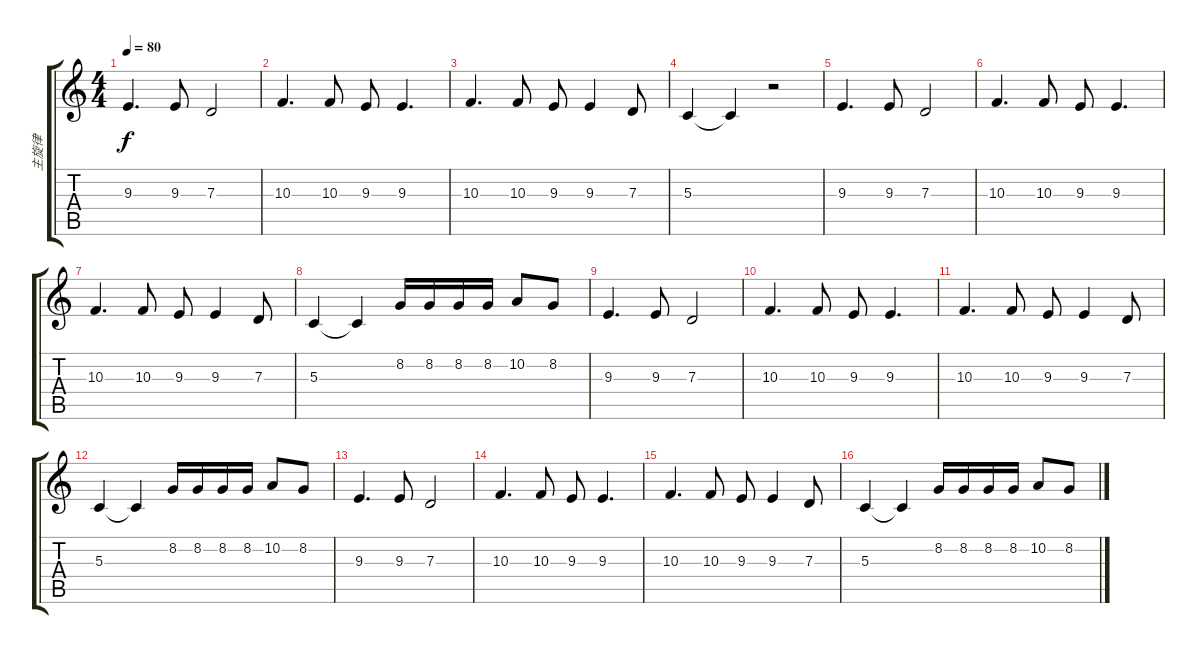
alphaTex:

\track ("主旋律" "主旋律") {instrument bassoon}
\staff {score tabs}
\tuning (E4 B3 G3 D3 A2 E2) {hide}
\ts (4 4)
\tempo 80
\clef g2
\ks c
9.3.4{d dy f} 9.3.8 7.3.2 |
10.3.4{d} 10.3.8 9.3.8 9.3.4{d} |
10.3.4{d} 10.3.8 9.3.8 9.3.4 7.3.8 |
5.3.4 5.3{t}.4 r.2 |
9.3.4{d} 9.3.8 7.3.2 |
10.3.4{d} 10.3.8 9.3.8 9.3.4{d} |
10.3.4{d} 10.3.8 9.3.8 9.3.4 7.3.8 |
5.3.4 5.3{t}.4 8.2.16 8.2.16 8.2.16 8.2.16 10.2.8 8.2.8 |
9.3.4{d} 9.3.8 7.3.2 |
10.3.4{d} 10.3.8 9.3.8 9.3.4{d} |
10.3.4{d} 10.3.8 9.3.8 9.3.4 7.3.8 |
5.3.4 5.3{t}.4 8.2.16 8.2.16 8.2.16 8.2.16 10.2.8 8.2.8 |
9.3.4{d} 9.3.8 7.3.2 |
10.3.4{d} 10.3.8 9.3.8 9.3.4{d} |
10.3.4{d} 10.3.8 9.3.8 9.3.4 7.3.8 |
5.3.4 5.3{t}.4 8.2.16 8.2.16 8.2.16 8.2.16 10.2.8 8.2.8
